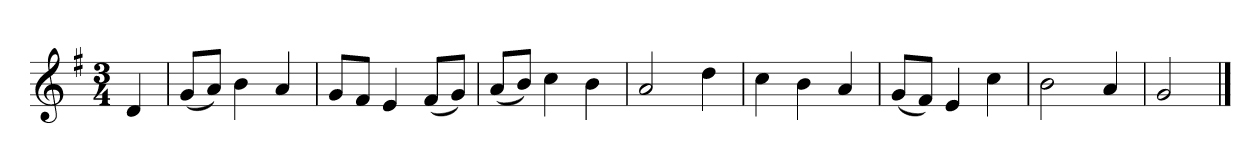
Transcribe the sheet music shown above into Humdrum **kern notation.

**kern
*part1
*staff1
*k[f#]
*M3/4
*MM120
=
4d
=1
(8gL
8aJ)
4b
4a
=2
8gL
8f#J
4e
(8f#L
8gJ)
=3
(8aL
8bJ)
4cc
4b
=4
2a
4dd
=5
4cc
4b
4a
=6
(8gL
8f#J)
4e
4cc
=7
2b
4a
=8
2g
==
*-
